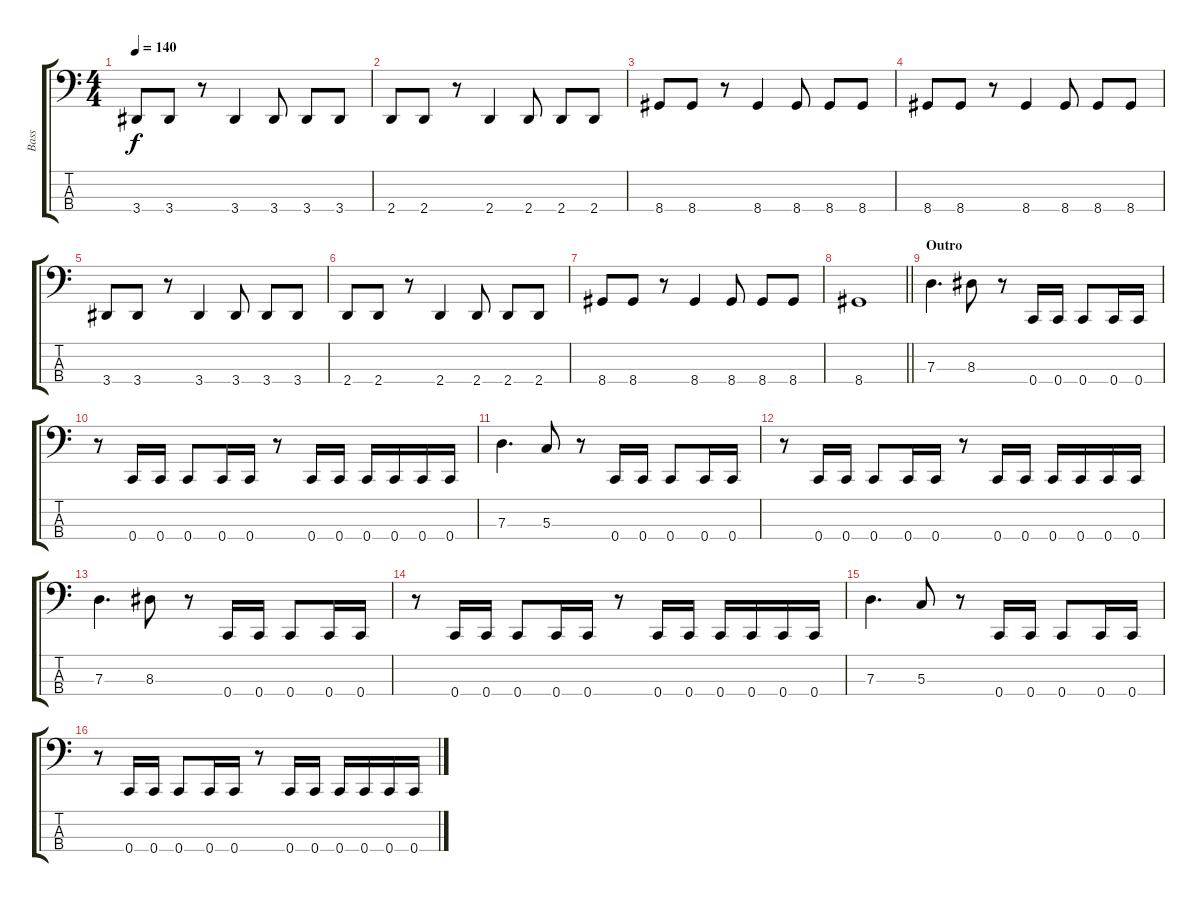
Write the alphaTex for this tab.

\track ("Bass" "Bass") {instrument electricbasspick}
\staff {score tabs}
\tuning (F2 C2 G1 C1) {hide}
\ts (4 4)
\tempo 140
\clef f4
\ks c
3.4.8{dy f} 3.4.8 r.8 3.4.4 3.4.8 3.4.8 3.4.8 |
2.4.8 2.4.8 r.8 2.4.4 2.4.8 2.4.8 2.4.8 |
8.4.8 8.4.8 r.8 8.4.4 8.4.8 8.4.8 8.4.8 |
8.4.8 8.4.8 r.8 8.4.4 8.4.8 8.4.8 8.4.8 |
3.4.8 3.4.8 r.8 3.4.4 3.4.8 3.4.8 3.4.8 |
2.4.8 2.4.8 r.8 2.4.4 2.4.8 2.4.8 2.4.8 |
8.4.8 8.4.8 r.8 8.4.4 8.4.8 8.4.8 8.4.8 |
\barLineRight lightlight
8.4.1 |
\section ("" "Outro")
7.3.4{d} 8.3.8 r.8 0.4.16 0.4.16 0.4.8 0.4.16 0.4.16 |
r.8 0.4.16 0.4.16 0.4.8 0.4.16 0.4.16 r.8 0.4.16 0.4.16 0.4.16 0.4.16 0.4.16 0.4.16 |
7.3.4{d} 5.3.8 r.8 0.4.16 0.4.16 0.4.8 0.4.16 0.4.16 |
r.8 0.4.16 0.4.16 0.4.8 0.4.16 0.4.16 r.8 0.4.16 0.4.16 0.4.16 0.4.16 0.4.16 0.4.16 |
7.3.4{d} 8.3.8 r.8 0.4.16 0.4.16 0.4.8 0.4.16 0.4.16 |
r.8 0.4.16 0.4.16 0.4.8 0.4.16 0.4.16 r.8 0.4.16 0.4.16 0.4.16 0.4.16 0.4.16 0.4.16 |
7.3.4{d} 5.3.8 r.8 0.4.16 0.4.16 0.4.8 0.4.16 0.4.16 |
r.8 0.4.16 0.4.16 0.4.8 0.4.16 0.4.16 r.8 0.4.16 0.4.16 0.4.16 0.4.16 0.4.16 0.4.16
